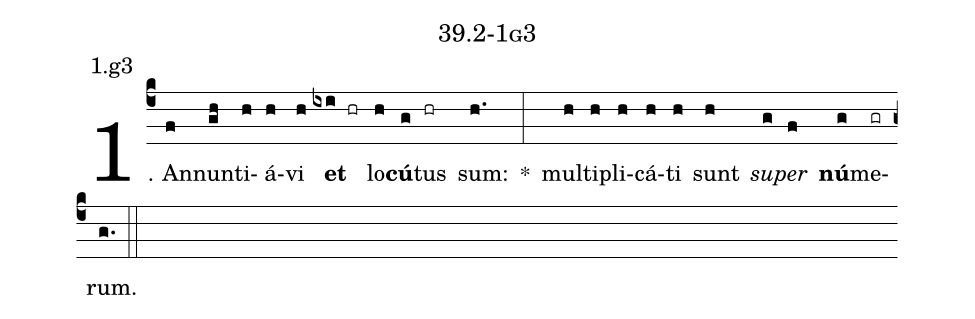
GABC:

name: 39.2-1g3;
annotation: 1.g3;
%%
(c4)1. An(f)nun(gh)ti(h)á(h)vi(h) <b>et</b>(ixi hr) lo(h)<b>cú</b>(g)tus(hr) sum:(h.) *(:) mul(h)ti(h)pli(h)cá(h)ti(h) sunt(h) <i>su</i>(g)<i>per</i>(f) <b>nú</b>(g)me(gr)rum.(g.) (::)


%E(h) u(h) o(g) u(f) a(g) e.(g.) (::)
